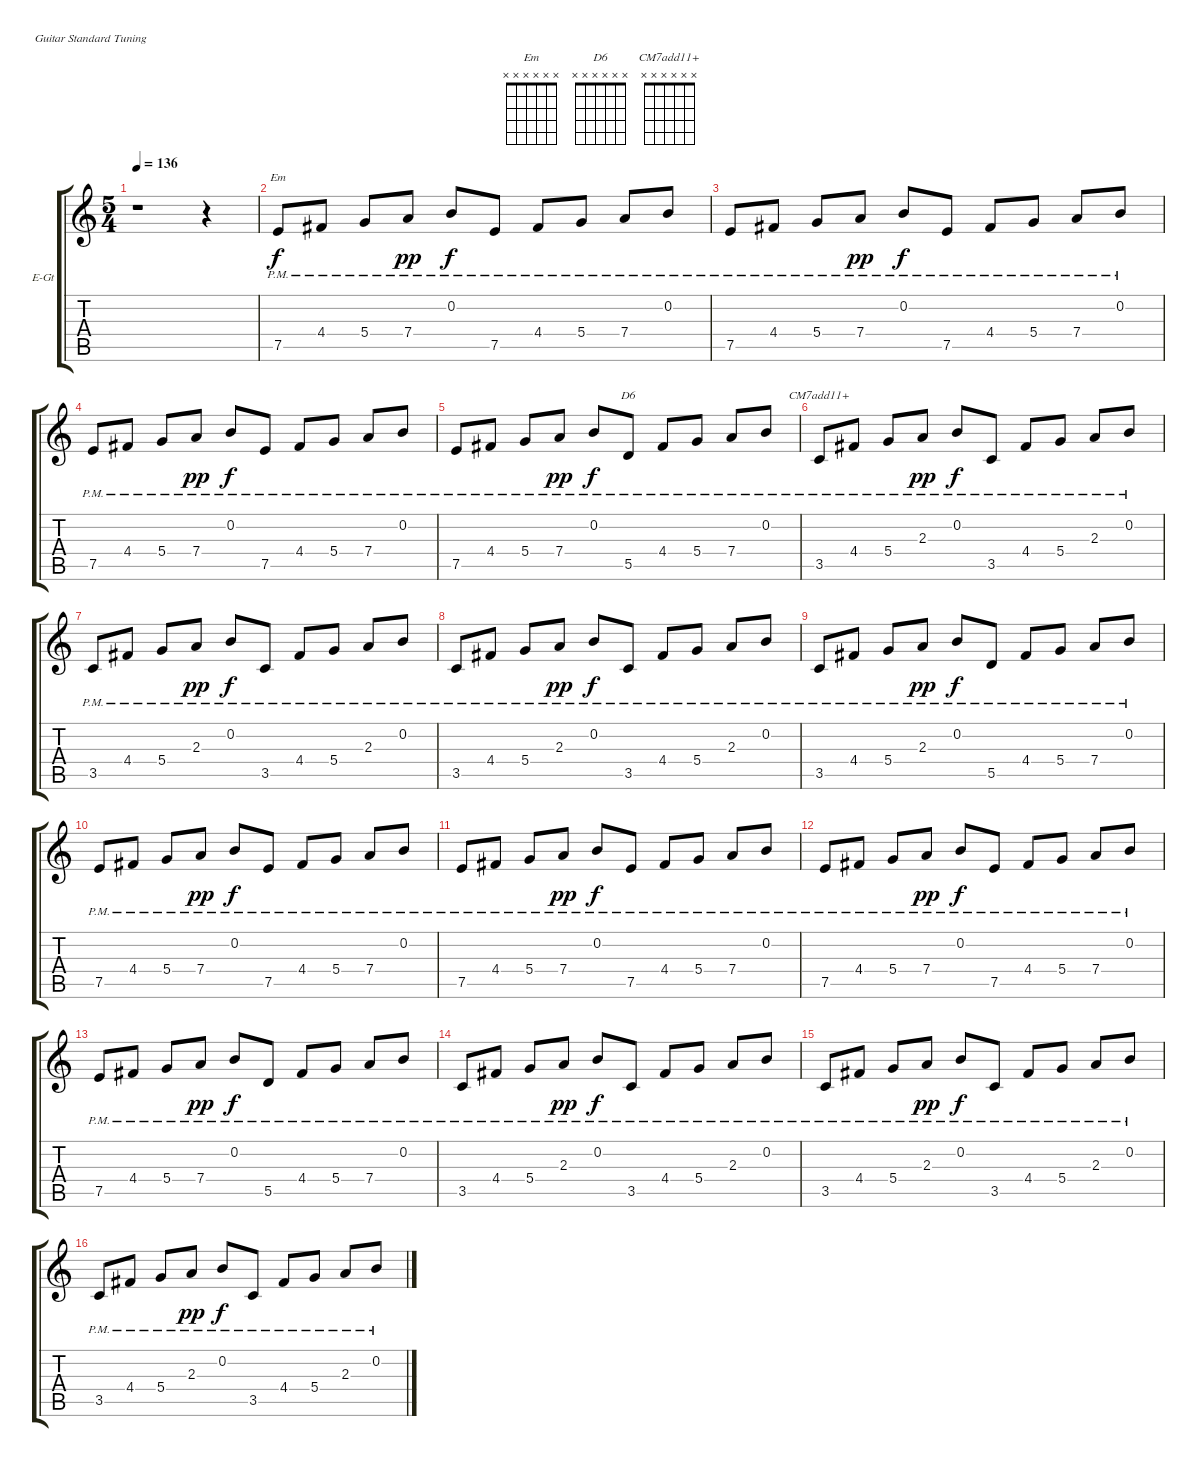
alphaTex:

\bracketExtendMode groupsimilarinstruments
\firstSystemTrackNameOrientation horizontal
\otherSystemsTrackNameOrientation horizontal
\track ("Clean Rhythm" "E-Gt") {instrument electricguitarmuted}
\staff {score tabs}
\tuning (E4 B3 G3 D3 A2 E2)
\chord ("Em" x x x x x x)
\chord ("D6" x x x x x x)
\chord ("CM7add11+" x x x x x x)
\ts (5 4)
\tempo 136
\clef g2
\ks c
r.1{dy f instrument electricguitarmuted} r.4 |
7.5{pm}.8{ch "Em"} 4.4{pm}.8 5.4{pm}.8 7.4{pm}.8{dy pp} 0.2{pm}.8{dy f} 7.5{pm}.8 4.4{pm}.8 5.4{pm}.8 7.4{pm}.8 0.2{pm}.8 |
\scale
0.482564 7.5{pm}.8 4.4{pm}.8 5.4{pm}.8 7.4{pm}.8{dy pp} 0.2{pm}.8{dy f} 7.5{pm}.8 4.4{pm}.8 5.4{pm}.8 7.4{pm}.8 0.2{pm}.8 |
\scale
0.517391 7.5{pm}.8 4.4{pm}.8 5.4{pm}.8 7.4{pm}.8{dy pp} 0.2{pm}.8{dy f} 7.5{pm}.8 4.4{pm}.8 5.4{pm}.8 7.4{pm}.8 0.2{pm}.8 |
\scale
0.494178 7.5{pm}.8 4.4{pm}.8 5.4{pm}.8 7.4{pm}.8{dy pp} 0.2{pm}.8{dy f} 5.5{pm}.8{ch "D6"} 4.4{pm}.8 5.4{pm}.8 7.4{pm}.8 0.2{pm}.8 |
\scale
0.505726 3.5{pm}.8{ch "CM7add11+"} 4.4{pm}.8 5.4{pm}.8 2.3{pm}.8{dy pp} 0.2{pm}.8{dy f} 3.5{pm}.8 4.4{pm}.8 5.4{pm}.8 2.3{pm}.8 0.2{pm}.8 |
\scale
0.498463 3.5{pm}.8 4.4{pm}.8 5.4{pm}.8 2.3{pm}.8{dy pp} 0.2{pm}.8{dy f} 3.5{pm}.8 4.4{pm}.8 5.4{pm}.8 2.3{pm}.8 0.2{pm}.8 |
\scale
0.501452 3.5{pm}.8 4.4{pm}.8 5.4{pm}.8 2.3{pm}.8{dy pp} 0.2{pm}.8{dy f} 3.5{pm}.8 4.4{pm}.8 5.4{pm}.8 2.3{pm}.8 0.2{pm}.8 |
\scale
0.502748 3.5{pm}.8 4.4{pm}.8 5.4{pm}.8 2.3{pm}.8{dy pp} 0.2{pm}.8{dy f} 5.5{pm}.8 4.4{pm}.8 5.4{pm}.8 7.4{pm}.8 0.2{pm}.8 |
\scale
0.497178 7.5{pm}.8 4.4{pm}.8 5.4{pm}.8 7.4{pm}.8{dy pp} 0.2{pm}.8{dy f} 7.5{pm}.8 4.4{pm}.8 5.4{pm}.8 7.4{pm}.8 0.2{pm}.8 |
\scale
0.508461 7.5{pm}.8 4.4{pm}.8 5.4{pm}.8 7.4{pm}.8{dy pp} 0.2{pm}.8{dy f} 7.5{pm}.8 4.4{pm}.8 5.4{pm}.8 7.4{pm}.8 0.2{pm}.8 |
\scale
0.49148 7.5{pm}.8 4.4{pm}.8 5.4{pm}.8 7.4{pm}.8{dy pp} 0.2{pm}.8{dy f} 7.5{pm}.8 4.4{pm}.8 5.4{pm}.8 7.4{pm}.8 0.2{pm}.8 |
\scale
0.517031 7.5{pm}.8 4.4{pm}.8 5.4{pm}.8 7.4{pm}.8{dy pp} 0.2{pm}.8{dy f} 5.5{pm}.8 4.4{pm}.8 5.4{pm}.8 7.4{pm}.8 0.2{pm}.8 |
\scale
0.482933 3.5{pm}.8 4.4{pm}.8 5.4{pm}.8 2.3{pm}.8{dy pp} 0.2{pm}.8{dy f} 3.5{pm}.8 4.4{pm}.8 5.4{pm}.8 2.3{pm}.8 0.2{pm}.8 |
\scale
0.517031 3.5{pm}.8 4.4{pm}.8 5.4{pm}.8 2.3{pm}.8{dy pp} 0.2{pm}.8{dy f} 3.5{pm}.8 4.4{pm}.8 5.4{pm}.8 2.3{pm}.8 0.2{pm}.8 |
\scale
0.482933 3.5{pm}.8 4.4{pm}.8 5.4{pm}.8 2.3{pm}.8{dy pp} 0.2{pm}.8{dy f} 3.5{pm}.8 4.4{pm}.8 5.4{pm}.8 2.3{pm}.8 0.2{pm}.8
